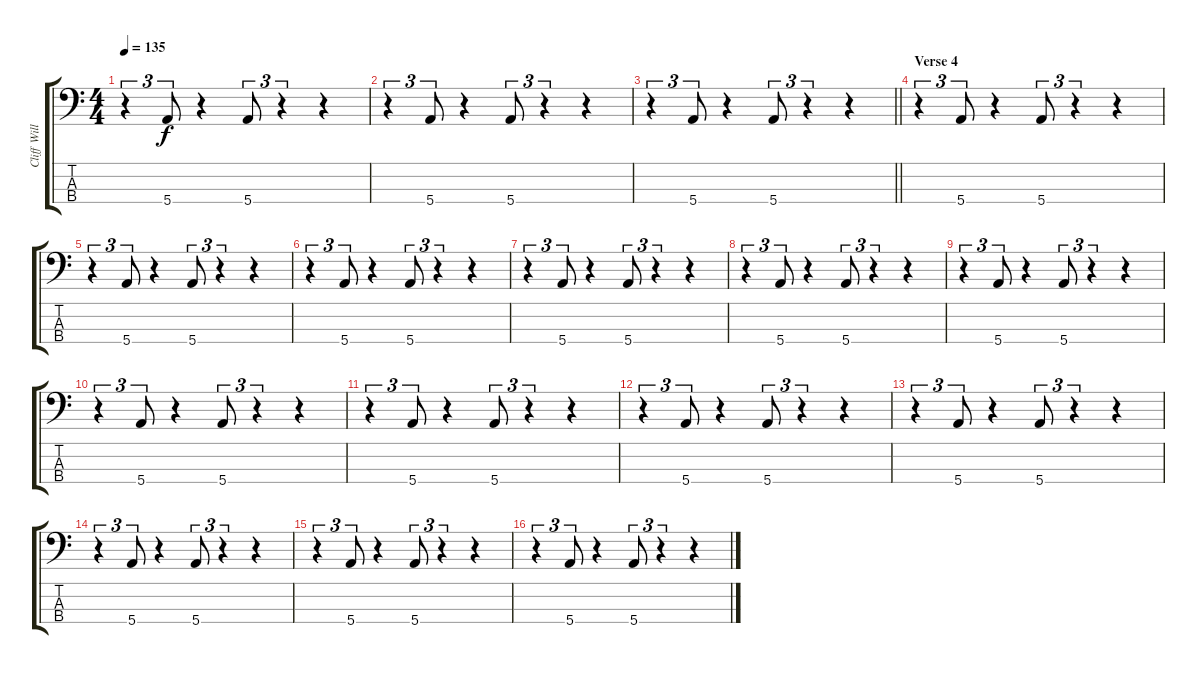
\track ("Cliff Williams" "Cliff Will") {instrument electricbassfinger}
\staff {score tabs}
\tuning (G2 D2 A1 E1) {hide}
\ts (4 4)
\tempo 135
\clef f4
\ks c
r.4{tu (3 2) dy f} 5.4.8{tu (3 2)} r.4 5.4.8{tu (3 2)} r.4{tu (3 2)} r.4 |
r.4{tu (3 2)} 5.4.8{tu (3 2)} r.4 5.4.8{tu (3 2)} r.4{tu (3 2)} r.4 |
\barLineRight lightlight
r.4{tu (3 2)} 5.4.8{tu (3 2)} r.4 5.4.8{tu (3 2)} r.4{tu (3 2)} r.4 |
\section ("" "Verse 4")
r.4{tu (3 2)} 5.4.8{tu (3 2)} r.4 5.4.8{tu (3 2)} r.4{tu (3 2)} r.4 |
r.4{tu (3 2)} 5.4.8{tu (3 2)} r.4 5.4.8{tu (3 2)} r.4{tu (3 2)} r.4 |
r.4{tu (3 2)} 5.4.8{tu (3 2)} r.4 5.4.8{tu (3 2)} r.4{tu (3 2)} r.4 |
r.4{tu (3 2)} 5.4.8{tu (3 2)} r.4 5.4.8{tu (3 2)} r.4{tu (3 2)} r.4 |
r.4{tu (3 2)} 5.4.8{tu (3 2)} r.4 5.4.8{tu (3 2)} r.4{tu (3 2)} r.4 |
r.4{tu (3 2)} 5.4.8{tu (3 2)} r.4 5.4.8{tu (3 2)} r.4{tu (3 2)} r.4 |
r.4{tu (3 2)} 5.4.8{tu (3 2)} r.4 5.4.8{tu (3 2)} r.4{tu (3 2)} r.4 |
r.4{tu (3 2)} 5.4.8{tu (3 2)} r.4 5.4.8{tu (3 2)} r.4{tu (3 2)} r.4 |
r.4{tu (3 2)} 5.4.8{tu (3 2)} r.4 5.4.8{tu (3 2)} r.4{tu (3 2)} r.4 |
r.4{tu (3 2)} 5.4.8{tu (3 2)} r.4 5.4.8{tu (3 2)} r.4{tu (3 2)} r.4 |
r.4{tu (3 2)} 5.4.8{tu (3 2)} r.4 5.4.8{tu (3 2)} r.4{tu (3 2)} r.4 |
r.4{tu (3 2)} 5.4.8{tu (3 2)} r.4 5.4.8{tu (3 2)} r.4{tu (3 2)} r.4 |
r.4{tu (3 2)} 5.4.8{tu (3 2)} r.4 5.4.8{tu (3 2)} r.4{tu (3 2)} r.4
